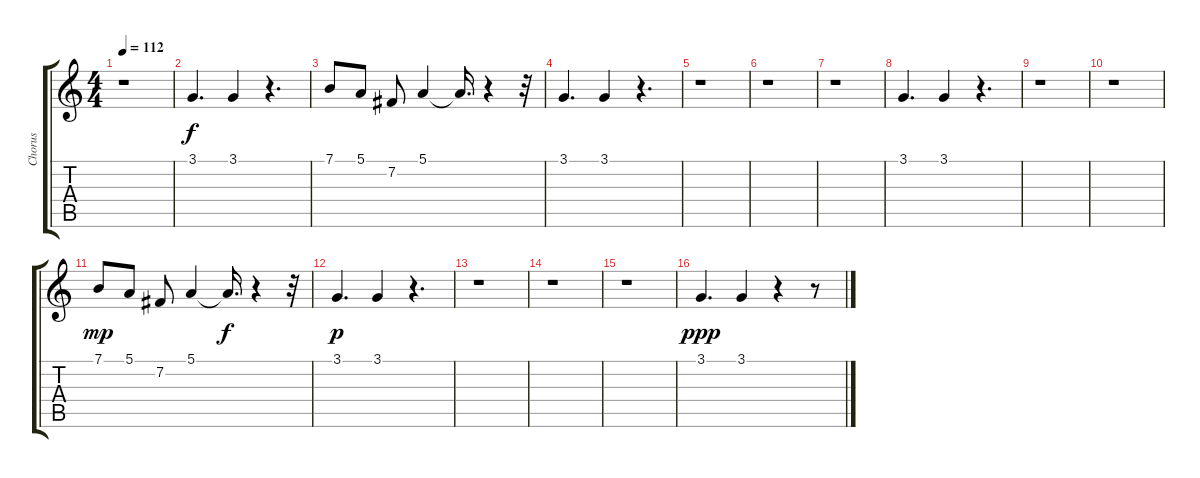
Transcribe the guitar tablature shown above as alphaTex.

\track ("Chorus" "Chorus") {instrument lead2sawtooth}
\staff {score tabs}
\tuning (E4 B3 G3 D3 A2 E2) {hide}
\ts (4 4)
\tempo 112
\clef g2
\ks c
r.1{dy f} |
3.1.4{d} 3.1.4 r.4{d} |
7.1.8 5.1.8 7.2.8 5.1.4 5.1{t}.16{d} r.4 r.32 |
3.1.4{d} 3.1.4 r.4{d} |
r.1 |
r.1 |
r.1 |
3.1.4{d} 3.1.4 r.4{d} |
r.1 |
r.1 |
7.1.8{dy mp} 5.1.8 7.2.8 5.1.4 5.1{t}.16{d dy f} r.4 r.32 |
3.1.4{d dy p} 3.1.4 r.4{d} |
r.1 |
r.1 |
r.1 |
3.1.4{d dy ppp} 3.1.4 r.4 r.8
